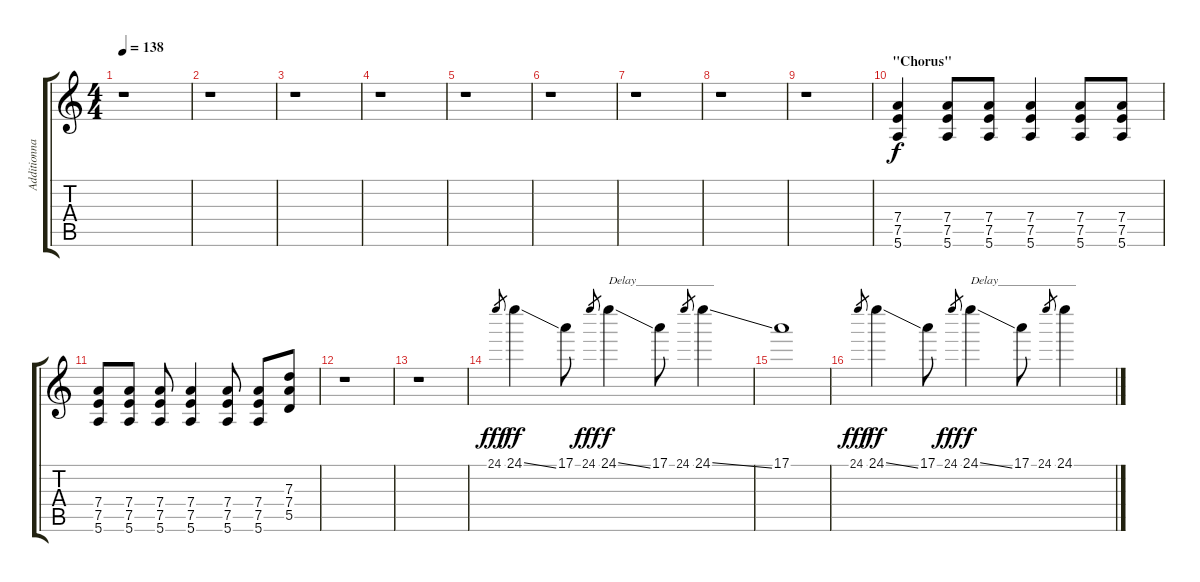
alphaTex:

\track ("Additionnal Guitar" "Additionna") {instrument distortionguitar}
\staff {score tabs}
\tuning (E4 B3 G3 D3 A2 E2) {hide}
\ts (4 4)
\tempo 138
\clef g2
\ks c
r.1{dy f} |
r.1 |
r.1 |
r.1 |
r.1 |
r.1 |
r.1 |
r.1 |
r.1 |
\section ("" "\"Chorus\"")
(7.4 7.5 5.6).4{volume 12} (7.4 7.5 5.6).8 (7.4 7.5 5.6).8 (7.4 7.5 5.6).4 (7.4 7.5 5.6).8 (7.4 7.5 5.6).8 |
(7.4 7.5 5.6).8 (7.4 7.5 5.6).8 (7.4 7.5 5.6).8 (7.4 7.5 5.6).4 (7.4 7.5 5.6).8 (7.4 7.5 5.6).8 (7.3 7.4 5.5).8 |
r.1 |
r.1 |
24.1.8{gr dy fff} 24.1{ss}.4{dy ff volume 14} 17.1.8 24.1.8{gr dy fff} 24.1{ss}.4{txt "Delay_____________" dy f} 17.1.8 24.1.8{gr} 24.1{ss}.4 |
17.1.1 |
24.1.8{gr dy fff} 24.1{ss}.4{dy ff volume 14} 17.1.8 24.1.8{gr dy fff} 24.1{ss}.4{txt "Delay_____________" dy f} 17.1.8 24.1.8{gr} 24.1{ss}.4
